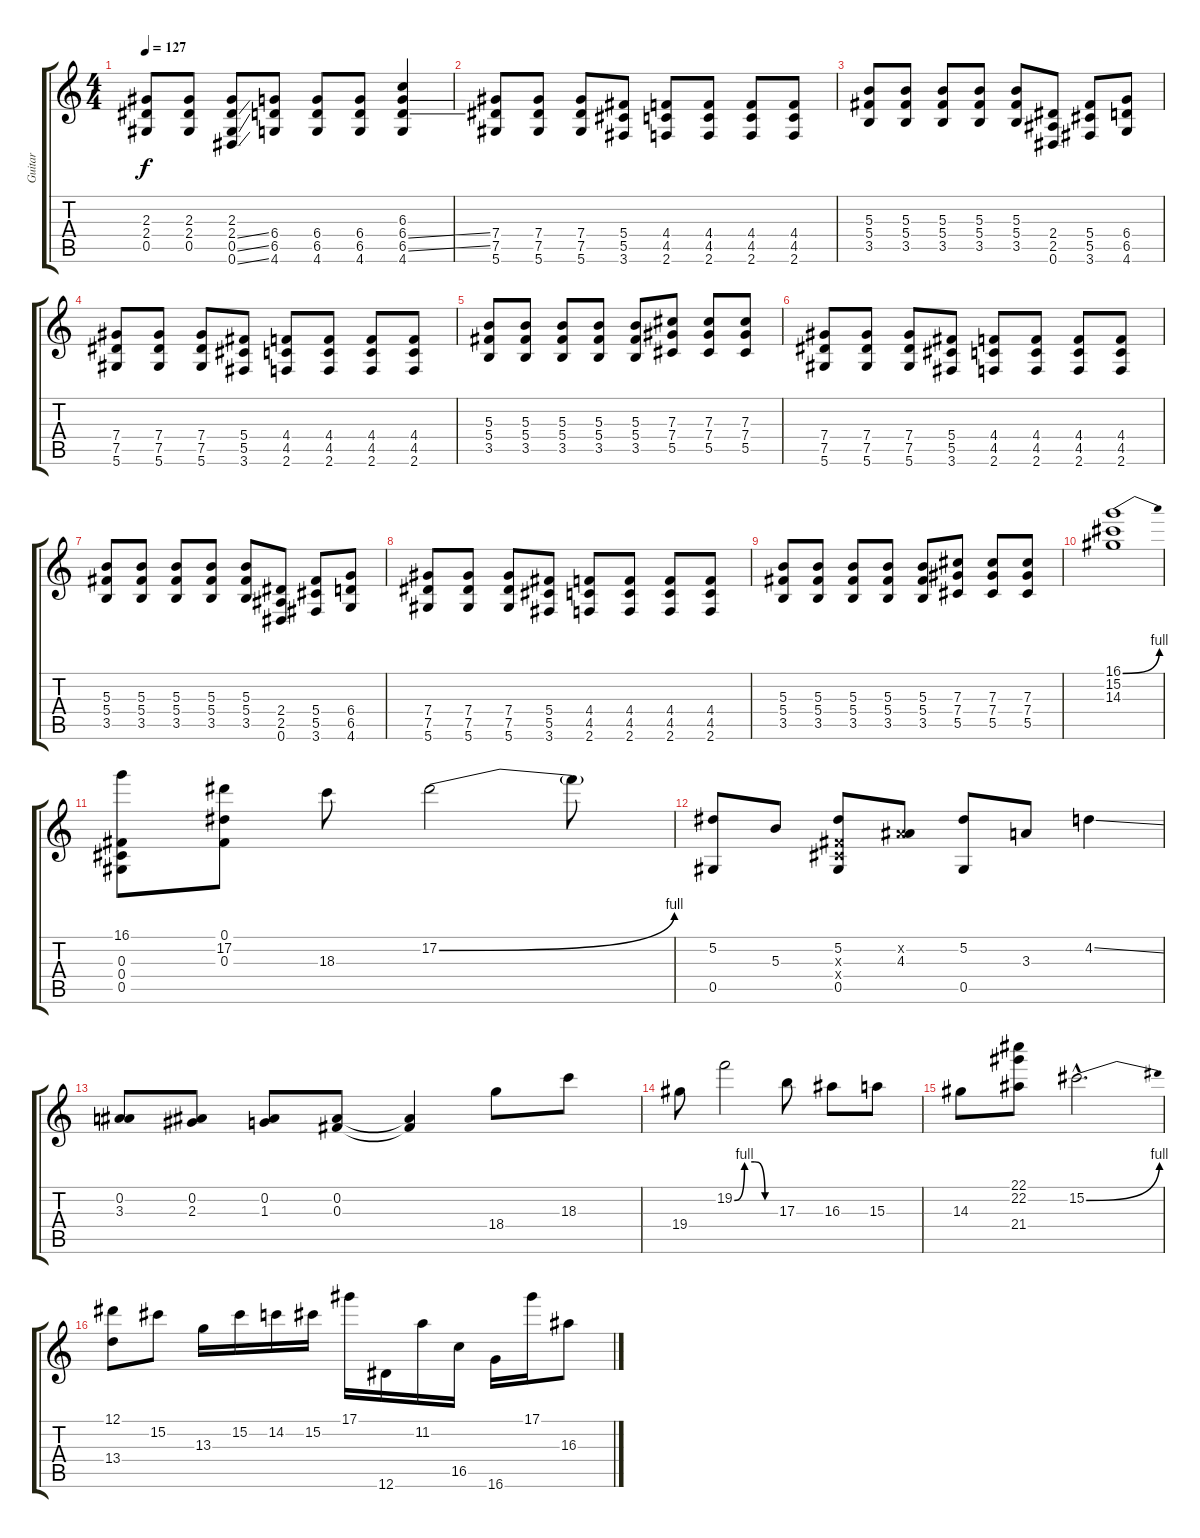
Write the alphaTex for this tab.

\track ("Guitar" "Guitar") {instrument overdrivenguitar}
\staff {score tabs}
\tuning (Eb4 Bb3 Gb3 Db3 Ab2 Eb2) {hide}
\ts (4 4)
\tempo 127
\clef g2
\ks c
(2.3 2.4 0.5).8{dy f} (2.3 2.4 0.5).8 (2.3 2.4{ss} 0.5{ss} 0.6{ss}).8 (6.4 6.5 4.6).8 (6.4 6.5 4.6).8 (6.4 6.5 4.6).8 (6.3 6.4{ss} 6.5{ss} 4.6).4 |
(7.4 7.5 5.6).8 (7.4 7.5 5.6).8 (7.4 7.5 5.6).8 (5.4 5.5 3.6).8 (4.4 4.5 2.6).8 (4.4 4.5 2.6).8 (4.4 4.5 2.6).8 (4.4 4.5 2.6).8 |
(5.3 5.4 3.5).8 (5.3 5.4 3.5).8 (5.3 5.4 3.5).8 (5.3 5.4 3.5).8 (5.3 5.4 3.5).8 (2.4 2.5 0.6).8 (5.4 5.5 3.6).8 (6.4 6.5 4.6).8 |
(7.4 7.5 5.6).8 (7.4 7.5 5.6).8 (7.4 7.5 5.6).8 (5.4 5.5 3.6).8 (4.4 4.5 2.6).8 (4.4 4.5 2.6).8 (4.4 4.5 2.6).8 (4.4 4.5 2.6).8 |
(5.3 5.4 3.5).8 (5.3 5.4 3.5).8 (5.3 5.4 3.5).8 (5.3 5.4 3.5).8 (5.3 5.4 3.5).8 (7.3 7.4 5.5).8 (7.3 7.4 5.5).8 (7.3 7.4 5.5).8 |
(7.4 7.5 5.6).8 (7.4 7.5 5.6).8 (7.4 7.5 5.6).8 (5.4 5.5 3.6).8 (4.4 4.5 2.6).8 (4.4 4.5 2.6).8 (4.4 4.5 2.6).8 (4.4 4.5 2.6).8 |
(5.3 5.4 3.5).8 (5.3 5.4 3.5).8 (5.3 5.4 3.5).8 (5.3 5.4 3.5).8 (5.3 5.4 3.5).8 (2.4 2.5 0.6).8 (5.4 5.5 3.6).8 (6.4 6.5 4.6).8 |
(7.4 7.5 5.6).8 (7.4 7.5 5.6).8 (7.4 7.5 5.6).8 (5.4 5.5 3.6).8 (4.4 4.5 2.6).8 (4.4 4.5 2.6).8 (4.4 4.5 2.6).8 (4.4 4.5 2.6).8 |
(5.3 5.4 3.5).8 (5.3 5.4 3.5).8 (5.3 5.4 3.5).8 (5.3 5.4 3.5).8 (5.3 5.4 3.5).8 (7.3 7.4 5.5).8 (7.3 7.4 5.5).8 (7.3 7.4 5.5).8 |
(16.1{be (bend 0 0 60 4)} 15.2 14.3).1 |
(16.1 0.3 0.4 0.5).8 (0.1 17.2 0.3).8 18.3.8 17.2{be (bend 0 0 60 4)}.2 17.2{t}.8 |
(5.2 0.5).8 5.3.8 (5.2 0.3{x} 0.4{x} 0.5).8 (0.2{x} 4.3).8 (5.2 0.5).8 3.3.8 4.2{ss}.4 |
(0.2 3.3).8 (0.2 2.3).8 (0.2 1.3).8 (0.2 0.3).8 (0.2{t} 0.3{t}).4 18.4.8 18.3.8 |
19.4.8 19.2{be (custom 0 0 15 4 30 4 45 0 60 0)}.2 17.3.8 16.3.8 15.3.8 |
14.3.8 (22.1 22.2 21.4).8 15.2{be (bend 0 0 60 4) hac}.2{d} |
(12.1 13.4).8 15.2.8 13.3.16 15.2.16 14.2.16 15.2.16 17.1.16 12.6.16 11.2.16 16.5.16 16.6.16 17.1.16 16.3.8
